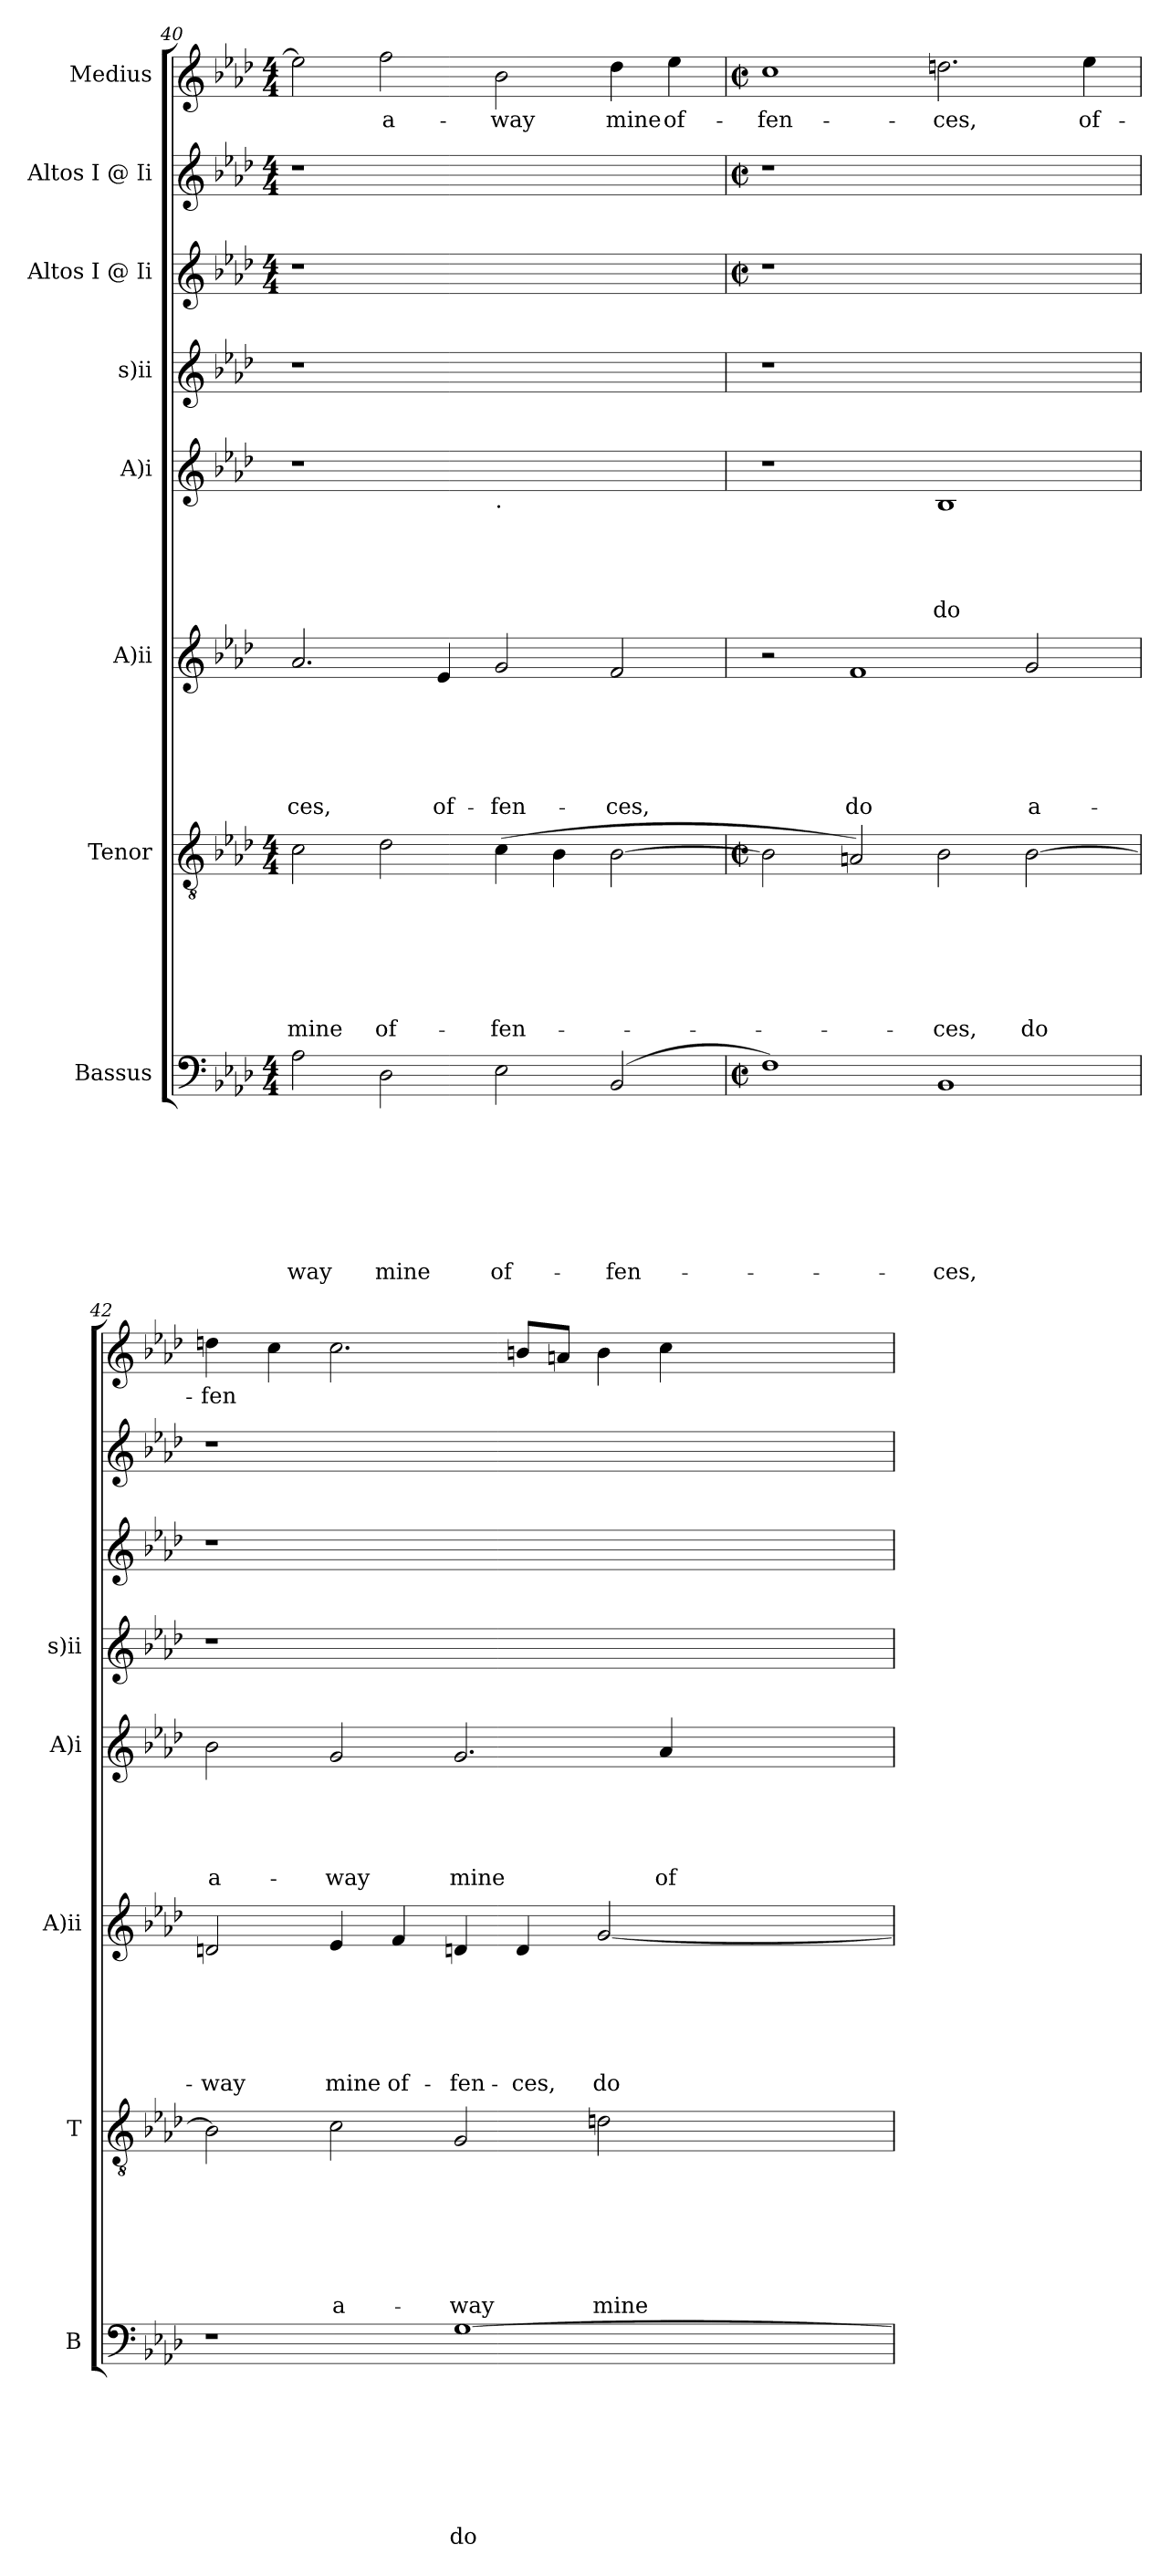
**kern	**text	**text	**text	**text	**text	**text	**text	**text	**kern	**text	**text	**text	**text	**text	**text	**text	**kern	**text	**text	**text	**text	**text	**text	**kern	**text	**text	**text	**text	**text	**kern	**kern	**kern	**kern	**text
*part8	*part8	*part8	*part8	*part8	*part8	*part8	*part8	*part8	*part7	*part7	*part7	*part7	*part7	*part7	*part7	*part7	*part6	*part6	*part6	*part6	*part6	*part6	*part6	*part5	*part5	*part5	*part5	*part5	*part5	*part4	*part3	*part2	*part1	*part1
*staff8	*staff8	*staff8	*staff8	*staff8	*staff8	*staff8	*staff8	*staff8	*staff7	*staff7	*staff7	*staff7	*staff7	*staff7	*staff7	*staff7	*staff6	*staff6	*staff6	*staff6	*staff6	*staff6	*staff6	*staff5	*staff5	*staff5	*staff5	*staff5	*staff5	*staff4	*staff3	*staff2	*staff1	*staff1
*I"Bassus	*	*	*	*	*	*	*	*	*I"Tenor	*	*	*	*	*	*	*	*I"A)ii	*	*	*	*	*	*	*I"A)i	*	*	*	*	*	*I"s)ii	*I"Altos I @ Ii	*I"Altos I @ Ii	*I"Medius	*
*I'B	*	*	*	*	*	*	*	*	*I'T	*	*	*	*	*	*	*	*I'A)ii	*	*	*	*	*	*	*I'A)i	*	*	*	*	*	*I's)ii	*	*	*	*
!!LO:PB:g=z
*clefF4	*	*	*	*	*	*	*	*	*clefGv2	*	*	*	*	*	*	*	*clefG2	*	*	*	*	*	*	*clefG2	*	*	*	*	*	*clefG2	*clefG2	*clefG2	*clefG2	*
*k[b-e-a-d-]	*	*	*	*	*	*	*	*	*k[b-e-a-d-]	*	*	*	*	*	*	*	*k[b-e-a-d-]	*	*	*	*	*	*	*k[b-e-a-d-]	*	*	*	*	*	*k[b-e-a-d-]	*k[b-e-a-d-]	*k[b-e-a-d-]	*k[b-e-a-d-]	*
*A-:	*	*	*	*	*	*	*	*	*A-:	*	*	*	*	*	*	*	*A-:	*	*	*	*	*	*	*A-:	*	*	*	*	*	*A-:	*A-:	*A-:	*A-:	*
*M4/4	*	*	*	*	*	*	*	*	*M4/4	*	*	*	*	*	*	*	*	*	*	*	*	*	*	*	*	*	*	*	*	*	*M4/4	*M4/4	*M4/4	*
=40	=40	=40	=40	=40	=40	=40	=40	=40	=40	=40	=40	=40	=40	=40	=40	=40	=40	=40	=40	=40	=40	=40	=40	=40	=40	=40	=40	=40	=40	=40	=40	=40	=40	=40
!	!	!	!	!	!	!	!	!LO:LY:b	!	!	!	!	!	!	!	!LO:LY:b	!	!	!	!	!	!	!LO:LY:b	!	!	!	!	!	!	!	!	!	!	!
2A-\	.	.	.	.	.	.	.	-way	2c\	.	.	.	.	.	.	mine	2.a-/	.	.	.	.	.	-ces,	1r	.	.	.	.	.	1r	1r	1r	2ee-\]	.
!	!	!	!	!	!	!	!	!LO:LY:b	!	!	!	!	!	!	!	!LO:LY:b	!	!	!	!	!	!	!	!	!	!	!	!	!	!	!	!	!	!LO:LY:b
2D-\	.	.	.	.	.	.	.	mine	2d-\	.	.	.	.	.	.	of-	.	.	.	.	.	.	.	.	.	.	.	.	.	.	.	.	2ff\	a-
!	!	!	!	!	!	!	!	!	!	!	!	!	!	!	!	!	!	!	!	!	!	!	!LO:LY:b	!	!	!	!	!	!	!	!	!	!	!
.	.	.	.	.	.	.	.	.	.	.	.	.	.	.	.	.	4e-/	.	.	.	.	.	of-	.	.	.	.	.	.	.	.	.	.	.
!	!	!	!	!	!	!	!	!	!	!	!	!	!	!	!	!	!	!	!	!	!	!	!	!LO:TX:b:t=.	!	!	!	!	!	!	!	!	!	!
!	!	!	!	!	!	!	!	!LO:LY:b	!	!	!	!	!	!	!	!LO:LY:b	!	!	!	!	!	!	!LO:LY:b:rj	!	!	!	!	!	!	!	!	!	!	!LO:LY:b
2E-\	.	.	.	.	.	.	.	of-	(>4c\	.	.	.	.	.	.	-fen-	2g/	.	.	.	.	.	-fen-	1ryy	.	.	.	.	.	1ryy	1ryy	1ryy	2b-\	-way
.	.	.	.	.	.	.	.	.	4B-\	.	.	.	.	.	.	.	.	.	.	.	.	.	.	.	.	.	.	.	.	.	.	.	.	.
!	!	!	!	!	!	!	!	!LO:LY:b	!	!	!	!	!	!	!	!	!	!	!	!	!	!	!LO:LY:b	!	!	!	!	!	!	!	!	!	!	!LO:LY:b
(>2BB-/	.	.	.	.	.	.	.	-fen-	[>2B-\	.	.	.	.	.	.	.	2f/	.	.	.	.	.	-ces,	.	.	.	.	.	.	.	.	.	4dd-\	mine
!	!	!	!	!	!	!	!	!	!	!	!	!	!	!	!	!	!	!	!	!	!	!	!	!	!	!	!	!	!	!	!	!	!	!LO:LY:b
.	.	.	.	.	.	.	.	.	.	.	.	.	.	.	.	.	.	.	.	.	.	.	.	.	.	.	.	.	.	.	.	.	4ee-\	of-
=41	=41	=41	=41	=41	=41	=41	=41	=41	=41	=41	=41	=41	=41	=41	=41	=41	=41	=41	=41	=41	=41	=41	=41	=41	=41	=41	=41	=41	=41	=41	=41	=41	=41	=41
*M2/2	*	*	*	*	*	*	*	*	*M2/2	*	*	*	*	*	*	*	*	*	*	*	*	*	*	*	*	*	*	*	*	*	*M2/2	*M2/2	*M2/2	*
*met(c|)	*	*	*	*	*	*	*	*	*met(c|)	*	*	*	*	*	*	*	*	*	*	*	*	*	*	*	*	*	*	*	*	*	*met(c|)	*met(c|)	*met(c|)	*
!	!	!	!	!	!	!	!	!	!	!	!	!	!	!	!	!	!	!	!	!	!	!	!	!	!	!	!	!	!	!	!	!	!	!LO:LY:b
1F)	.	.	.	.	.	.	.	.	2B-\]	.	.	.	.	.	.	.	2r	.	.	.	.	.	.	1r	.	.	.	.	.	1r	1r	1r	1cc	-fen-
!	!	!	!	!	!	!	!	!	!	!	!	!	!	!	!	!	!	!	!	!	!	!	!LO:LY:b	!	!	!	!	!	!	!	!	!	!	!
.	.	.	.	.	.	.	.	.	2An/)	.	.	.	.	.	.	.	1f	.	.	.	.	.	do	.	.	.	.	.	.	.	.	.	.	.
!	!	!	!	!	!	!	!	!LO:LY:b	!	!	!	!	!	!	!	!LO:LY:b	!	!	!	!	!	!	!	!	!	!	!	!	!LO:LY:b	!	!	!	!	!LO:LY:b
1BB-	.	.	.	.	.	.	.	-ces,	2B-\	.	.	.	.	.	.	-ces,	.	.	.	.	.	.	.	1B-	.	.	.	.	do	1ryy	1ryy	1ryy	2.ddn\	-ces,
!	!	!	!	!	!	!	!	!	!	!	!	!	!	!	!	!LO:LY:b	!	!	!	!	!	!	!LO:LY:b	!	!	!	!	!	!	!	!	!	!	!
.	.	.	.	.	.	.	.	.	[>2B-\	.	.	.	.	.	.	do	2g/	.	.	.	.	.	a-	.	.	.	.	.	.	.	.	.	.	.
!	!	!	!	!	!	!	!	!	!	!	!	!	!	!	!	!	!	!	!	!	!	!	!	!	!	!	!	!	!	!	!	!	!	!LO:LY:b
.	.	.	.	.	.	.	.	.	.	.	.	.	.	.	.	.	.	.	.	.	.	.	.	.	.	.	.	.	.	.	.	.	4ee-\	of-
=42	=42	=42	=42	=42	=42	=42	=42	=42	=42	=42	=42	=42	=42	=42	=42	=42	=42	=42	=42	=42	=42	=42	=42	=42	=42	=42	=42	=42	=42	=42	=42	=42	=42	=42
!	!	!	!	!	!	!	!	!	!	!	!	!	!	!	!	!	!	!	!	!	!	!	!LO:LY:b	!	!	!	!	!	!LO:LY:b	!	!	!	!	!LO:LY:b
1r	.	.	.	.	.	.	.	.	2B-\]	.	.	.	.	.	.	.	2dn/	.	.	.	.	.	-way	2b-\	.	.	.	.	a-	1r	1r	1r	4ddn\	-fen
.	.	.	.	.	.	.	.	.	.	.	.	.	.	.	.	.	.	.	.	.	.	.	.	.	.	.	.	.	.	.	.	.	4cc\	.
!	!	!	!	!	!	!	!	!	!	!	!	!	!	!	!	!LO:LY:b	!	!	!	!	!	!	!LO:LY:b	!	!	!	!	!	!LO:LY:b	!	!	!	!	!
.	.	.	.	.	.	.	.	.	2c\	.	.	.	.	.	.	a-	4e-/	.	.	.	.	.	mine	2g/	.	.	.	.	-way	.	.	.	2.cc\	.
!	!	!	!	!	!	!	!	!	!	!	!	!	!	!	!	!	!	!	!	!	!	!	!LO:LY:b	!	!	!	!	!	!	!	!	!	!	!
.	.	.	.	.	.	.	.	.	.	.	.	.	.	.	.	.	4f/	.	.	.	.	.	of-	.	.	.	.	.	.	.	.	.	.	.
!	!	!	!	!	!	!	!	!LO:LY:b	!	!	!	!	!	!	!	!LO:LY:b	!	!	!	!	!	!	!LO:LY:b	!	!	!	!	!	!LO:LY:b	!	!	!	!	!
[>1G	.	.	.	.	.	.	.	do	2G/	.	.	.	.	.	.	-way	4dn/	.	.	.	.	.	-fen-	2.g/	.	.	.	.	mine	1ryy	1ryy	1ryy	.	.
!	!	!	!	!	!	!	!	!	!	!	!	!	!	!	!	!	!	!	!	!	!	!	!LO:LY:b:rj	!	!	!	!	!	!	!	!	!	!	!
.	.	.	.	.	.	.	.	.	.	.	.	.	.	.	.	.	4d/	.	.	.	.	.	-ces,	.	.	.	.	.	.	.	.	.	8bn/L	.
.	.	.	.	.	.	.	.	.	.	.	.	.	.	.	.	.	.	.	.	.	.	.	.	.	.	.	.	.	.	.	.	.	8a/J	.
!	!	!	!	!	!	!	!	!	!	!	!	!	!	!	!	!LO:LY:b	!	!	!	!	!	!	!LO:LY:b	!	!	!	!	!	!	!	!	!	!	!
.	.	.	.	.	.	.	.	.	2dn\	.	.	.	.	.	.	mine	[<2g/	.	.	.	.	.	do	.	.	.	.	.	.	.	.	.	4b\	.
!	!	!	!	!	!	!	!	!	!	!	!	!	!	!	!	!	!	!	!	!	!	!	!	!	!	!	!	!	!LO:LY:b	!	!	!	!	!
.	.	.	.	.	.	.	.	.	.	.	.	.	.	.	.	.	.	.	.	.	.	.	.	4a-/	.	.	.	.	of-	.	.	.	4cc\	.
=	=	=	=	=	=	=	=	=	=	=	=	=	=	=	=	=	=	=	=	=	=	=	=	=	=	=	=	=	=	=	=	=	=	=
*-	*-	*-	*-	*-	*-	*-	*-	*-	*-	*-	*-	*-	*-	*-	*-	*-	*-	*-	*-	*-	*-	*-	*-	*-	*-	*-	*-	*-	*-	*-	*-	*-	*-	*-
